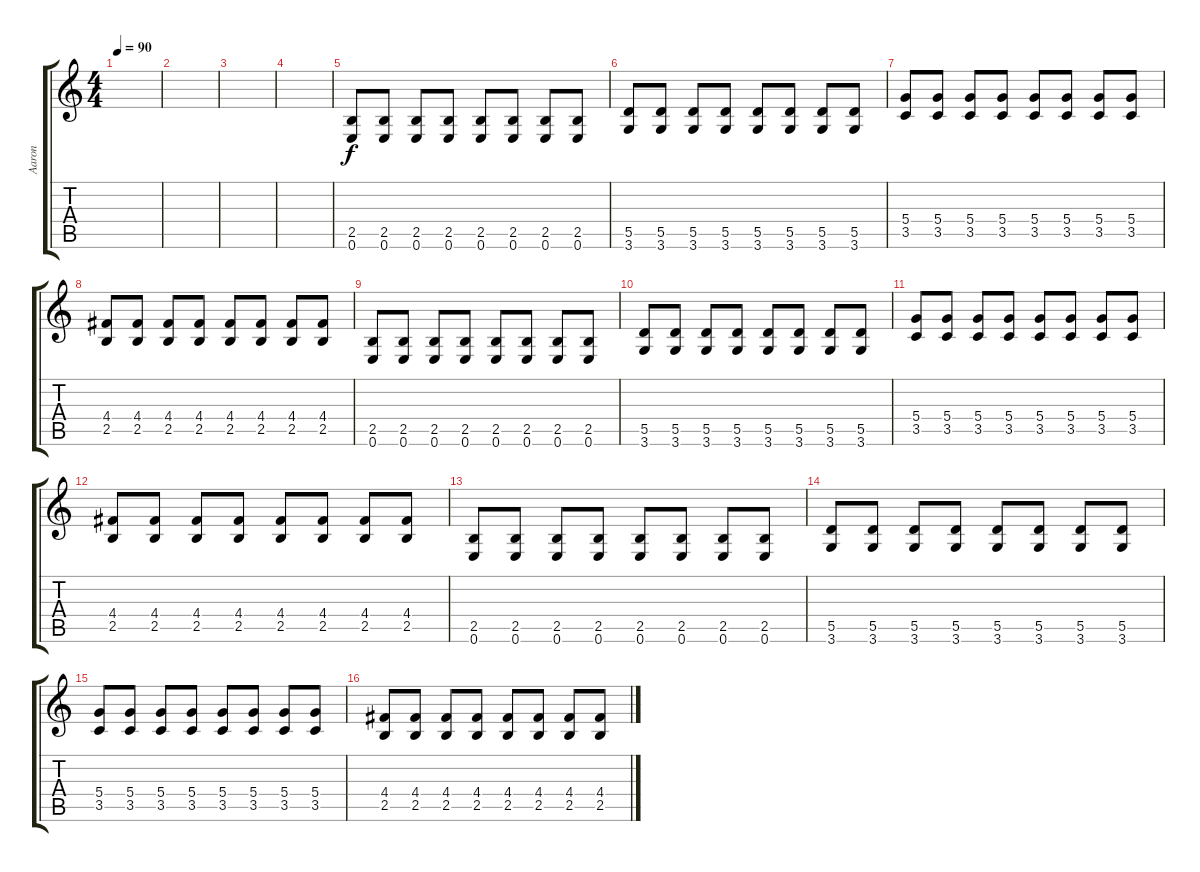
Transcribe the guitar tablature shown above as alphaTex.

\track ("Aaron" "Aaron") {instrument distortionguitar}
\staff {score tabs}
\tuning (E4 B3 G3 D3 A2 E2) {hide}
\ts (4 4)
\tempo 90
\clef g2
\ks c
|
|
|
|
(2.5 0.6).8 (2.5 0.6).8 (2.5 0.6).8 (2.5 0.6).8 (2.5 0.6).8 (2.5 0.6).8 (2.5 0.6).8 (2.5 0.6).8 |
(5.5 3.6).8 (5.5 3.6).8 (5.5 3.6).8 (5.5 3.6).8 (5.5 3.6).8 (5.5 3.6).8 (5.5 3.6).8 (5.5 3.6).8 |
(5.4 3.5).8 (5.4 3.5).8 (5.4 3.5).8 (5.4 3.5).8 (5.4 3.5).8 (5.4 3.5).8 (5.4 3.5).8 (5.4 3.5).8 |
(4.4 2.5).8 (4.4 2.5).8 (4.4 2.5).8 (4.4 2.5).8 (4.4 2.5).8 (4.4 2.5).8 (4.4 2.5).8 (4.4 2.5).8 |
(2.5 0.6).8 (2.5 0.6).8 (2.5 0.6).8 (2.5 0.6).8 (2.5 0.6).8 (2.5 0.6).8 (2.5 0.6).8 (2.5 0.6).8 |
(5.5 3.6).8 (5.5 3.6).8 (5.5 3.6).8 (5.5 3.6).8 (5.5 3.6).8 (5.5 3.6).8 (5.5 3.6).8 (5.5 3.6).8 |
(5.4 3.5).8 (5.4 3.5).8 (5.4 3.5).8 (5.4 3.5).8 (5.4 3.5).8 (5.4 3.5).8 (5.4 3.5).8 (5.4 3.5).8 |
(4.4 2.5).8 (4.4 2.5).8 (4.4 2.5).8 (4.4 2.5).8 (4.4 2.5).8 (4.4 2.5).8 (4.4 2.5).8 (4.4 2.5).8 |
(2.5 0.6).8 (2.5 0.6).8 (2.5 0.6).8 (2.5 0.6).8 (2.5 0.6).8 (2.5 0.6).8 (2.5 0.6).8 (2.5 0.6).8 |
(5.5 3.6).8 (5.5 3.6).8 (5.5 3.6).8 (5.5 3.6).8 (5.5 3.6).8 (5.5 3.6).8 (5.5 3.6).8 (5.5 3.6).8 |
(5.4 3.5).8 (5.4 3.5).8 (5.4 3.5).8 (5.4 3.5).8 (5.4 3.5).8 (5.4 3.5).8 (5.4 3.5).8 (5.4 3.5).8 |
(4.4 2.5).8 (4.4 2.5).8 (4.4 2.5).8 (4.4 2.5).8 (4.4 2.5).8 (4.4 2.5).8 (4.4 2.5).8 (4.4 2.5).8
